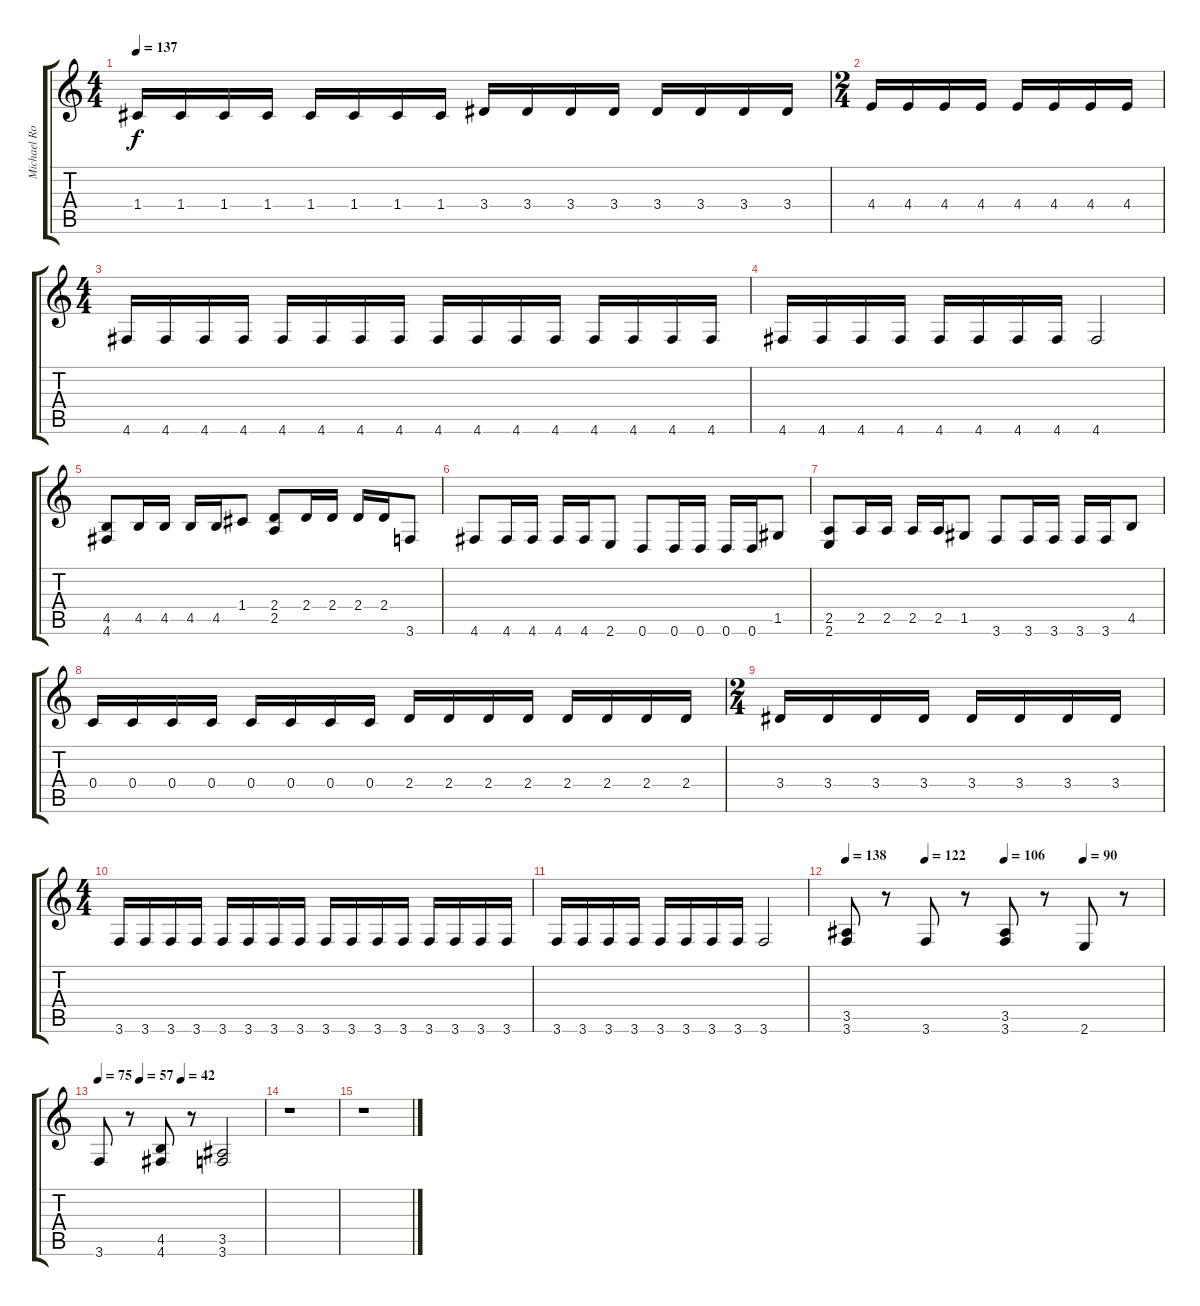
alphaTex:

\track ("Michael Romeo Lead" "Michael Ro") {instrument distortionguitar}
\staff {score tabs}
\tuning (D4 A3 F3 C3 G2 D2) {hide}
\ts (4 4)
\tempo 137
\clef g2
\ks c
1.4.16{dy f} 1.4.16 1.4.16 1.4.16 1.4.16 1.4.16 1.4.16 1.4.16 3.4.16 3.4.16 3.4.16 3.4.16 3.4.16 3.4.16 3.4.16 3.4.16 |
\ts (2 4)
4.4.16 4.4.16 4.4.16 4.4.16 4.4.16 4.4.16 4.4.16 4.4.16 |
\ts (4 4)
4.6.16 4.6.16 4.6.16 4.6.16 4.6.16 4.6.16 4.6.16 4.6.16 4.6.16 4.6.16 4.6.16 4.6.16 4.6.16 4.6.16 4.6.16 4.6.16 |
4.6.16 4.6.16 4.6.16 4.6.16 4.6.16 4.6.16 4.6.16 4.6.16 4.6.2 |
(4.5 4.6).8 4.5.16 4.5.16 4.5.16 4.5.16 1.4.8 (2.4 2.5).8 2.4.16 2.4.16 2.4.16 2.4.16 3.6.8 |
4.6.8 4.6.16 4.6.16 4.6.16 4.6.16 2.6.8 0.6.8 0.6.16 0.6.16 0.6.16 0.6.16 1.5.8 |
(2.5 2.6).8 2.5.16 2.5.16 2.5.16 2.5.16 1.5.8 3.6.8 3.6.16 3.6.16 3.6.16 3.6.16 4.5.8 |
0.4.16 0.4.16 0.4.16 0.4.16 0.4.16 0.4.16 0.4.16 0.4.16 2.4.16 2.4.16 2.4.16 2.4.16 2.4.16 2.4.16 2.4.16 2.4.16 |
\ts (2 4)
3.4.16 3.4.16 3.4.16 3.4.16 3.4.16 3.4.16 3.4.16 3.4.16 |
\ts (4 4)
3.6.16 3.6.16 3.6.16 3.6.16 3.6.16 3.6.16 3.6.16 3.6.16 3.6.16 3.6.16 3.6.16 3.6.16 3.6.16 3.6.16 3.6.16 3.6.16 |
3.6.16 3.6.16 3.6.16 3.6.16 3.6.16 3.6.16 3.6.16 3.6.16 3.6.2 |
\tempo 138
\tempo (122 0.25)
\tempo (106 0.5)
\tempo (90 0.75)
(3.5 3.6).8 r.8 3.6.8 r.8 (3.5 3.6).8 r.8 2.6.8 r.8 |
\tempo 75
\tempo (57 0.25)
\tempo (42 0.5)
3.6.8 r.8 (4.5 4.6).8 r.8 (3.5 3.6).2 |
r.1 |
r.1{txt ""}
